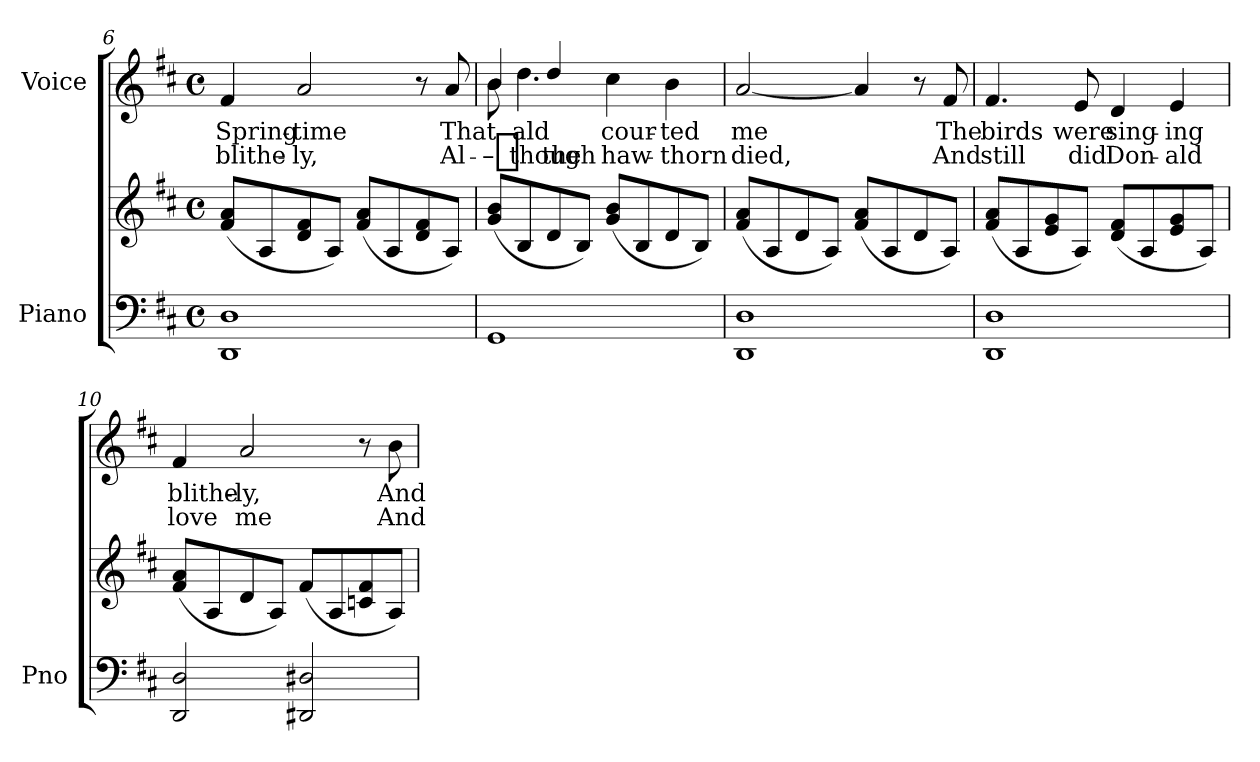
**kern	**kern	**kern	**text	**text
*part2	*part2	*part1	*part1	*part1
*staff3	*staff2	*staff1	*staff1	*staff1
*I"Piano	*	*I"Voice	*	*
*I'Pno	*	*	*	*
*clefF4	*clefG2	*clefG2	*	*
*k[f#c#]	*k[f#c#]	*k[f#c#]	*	*
*M4/4	*M4/4	*M4/4	*	*
*met(c)	*met(c)	*met(c)	*	*
=6	=6	=6	=6	=6
!	!	!	!LO:LY:b	!LO:LY:b
1DD 1D	(<8f#/ 8a/L	4f#/	Spring-	blithe-
.	8A/	.	.	.
!	!	!	!LO:LY:b	!LO:LY:b
.	8d/ 8f#/	2a/	-time	-ly,
.	8A/J)	.	.	.
.	(<8f#/ 8a/L	.	.	.
.	8A/	.	.	.
.	8d/ 8f#/	8r	.	.
!	!	!	!LO:LY:b	!LO:LY:b
.	8A/J)	8a/	That	Al-
!!LO:LB:g=z
=7	=7	=7	=7	=7
!	!	!	!LO:LY:b	!
*	*	*^	*	*
!	!	!	!	!	!LO:LY:b
1GG	(<8g/ 8b/L	8b\	4b/	.	– though
!	!	!	!	!LO:LY:b	!
.	8B/	4.dd\	.	-ald	.
!	!	!	!	!	!LO:LY:b
.	8d/	.	4dd/	.	the
.	8B/J)	.	.	.	.
!	!	!	!	!LO:LY:b	!LO:LY:b
.	(<8g/ 8b/L	4cc#\	2ryy	cour-	haw-
.	8B/	.	.	.	.
!	!	!	!	!LO:LY:b	!LO:LY:b
.	8d/	4b\	.	-ted	-thorn
.	8B/J)	.	.	.	.
*	*	*v	*v	*	*
=8	=8	=8	=8	=8
!	!	!	!LO:LY:b	!LO:LY:b
1DD 1D	(<8f#/ 8a/L	[2a/	me	died,
.	8A/	.	.	.
.	8d/	.	.	.
.	8A/J)	.	.	.
.	(<8f#/ 8a/L	4a/]	.	.
.	8A/	.	.	.
.	8d/	8r	.	.
!	!	!	!LO:LY:b	!LO:LY:b
.	8A/J)	8f#/	The	And
=9	=9	=9	=9	=9
!	!	!	!LO:LY:b	!LO:LY:b
1DD 1D	(<8f#/ 8a/L	4.f#/	birds	still
.	8A/	.	.	.
.	8e/ 8g/	.	.	.
!	!	!	!LO:LY:b	!LO:LY:b
.	8A/J)	8e/	were	did
!	!	!	!LO:LY:b	!LO:LY:b
.	(<8d/ 8f#/L	4d/	sing-	Don-
.	8A/	.	.	.
!	!	!	!LO:LY:b	!LO:LY:b
.	8e/ 8g/	4e/	-ing	-ald
.	8A/J)	.	.	.
!!LO:LB:g=z
=10	=10	=10	=10	=10
!	!	!	!LO:LY:b	!LO:LY:b
2DD/ 2D/	(<8f#/ 8a/L	4f#/	blithe-	love
.	8A/	.	.	.
!	!	!	!LO:LY:b	!LO:LY:b
.	8d/	2a/	-ly,	me
.	8A/J)	.	.	.
2DD#X/ 2D#X/	(<8f#/L	.	.	.
.	8A/	.	.	.
.	8cn/ 8f#/	8r	.	.
!	!	!	!LO:LY:b	!LO:LY:b
.	8A/J)	8b\	And	And
=	=	=	=	=
*-	*-	*-	*-	*-
